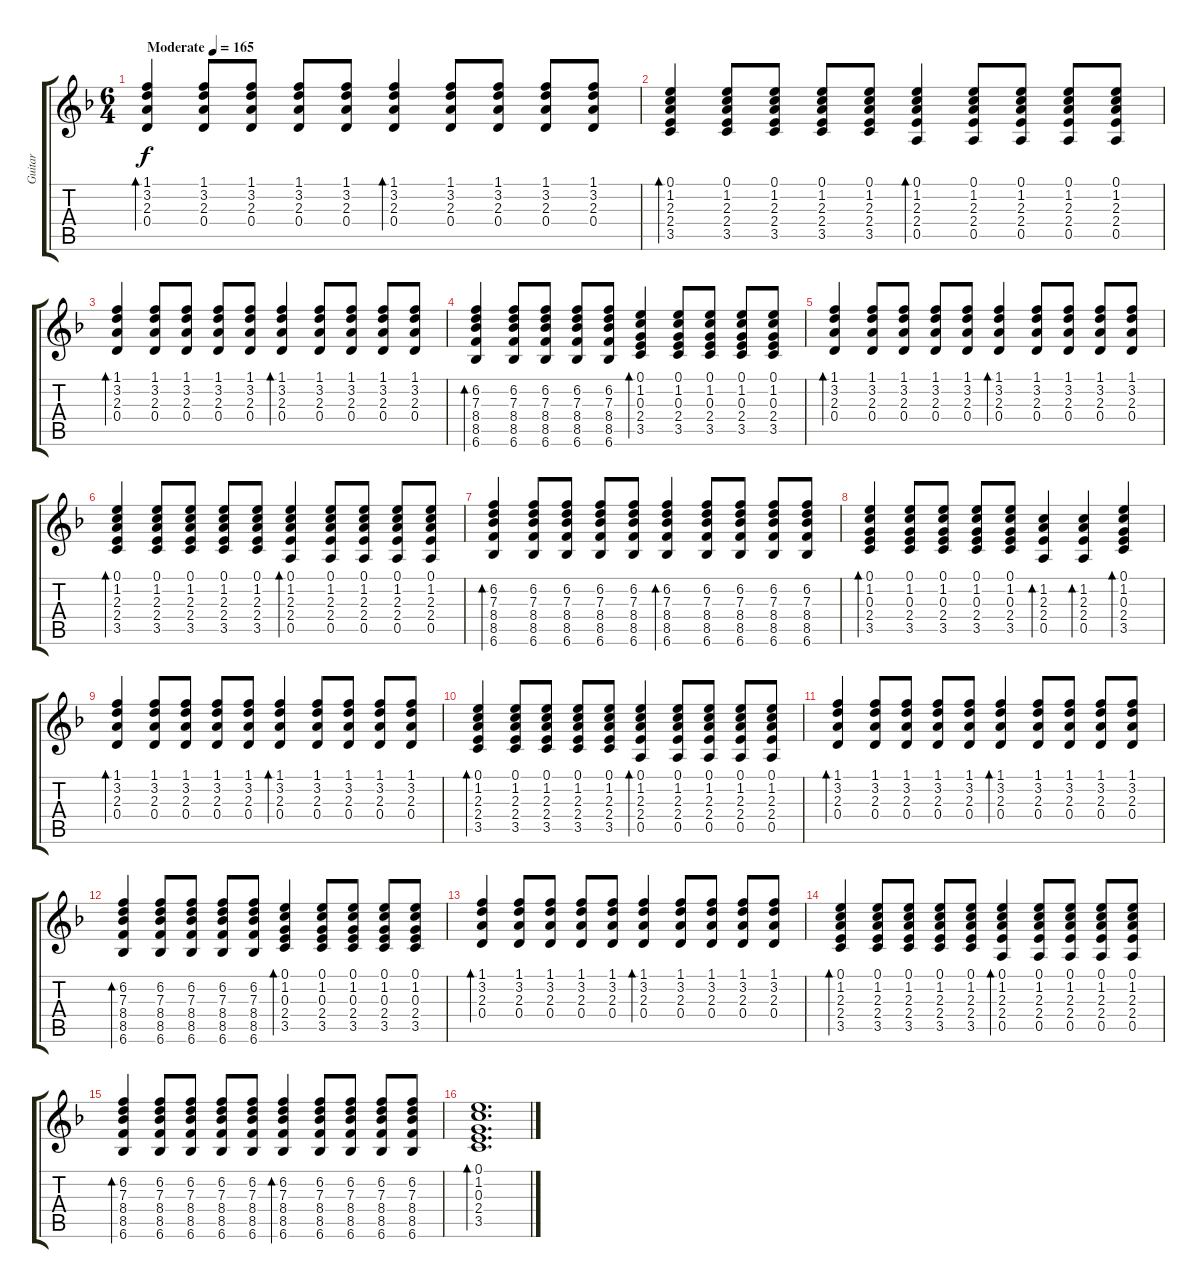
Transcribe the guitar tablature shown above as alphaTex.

\track ("Guitar" "Guitar") {instrument acousticguitarsteel}
\staff {score tabs}
\tuning (E4 B3 G3 D3 A2 E2) {hide}
\ts (6 4)
\tempo (165 "Moderate")
\clef g2
\ks dminor
(1.1 3.2 2.3 0.4).4{bd 60 dy f instrument acousticguitarsteel} (1.1 3.2 2.3 0.4).8 (1.1 3.2 2.3 0.4).8 (1.1 3.2 2.3 0.4).8 (1.1 3.2 2.3 0.4).8 (1.1 3.2 2.3 0.4).4{bd 60} (1.1 3.2 2.3 0.4).8 (1.1 3.2 2.3 0.4).8 (1.1 3.2 2.3 0.4).8 (1.1 3.2 2.3 0.4).8 |
(0.1 1.2 2.3 2.4 3.5).4{bd 60} (0.1 1.2 2.3 2.4 3.5).8 (0.1 1.2 2.3 2.4 3.5).8 (0.1 1.2 2.3 2.4 3.5).8 (0.1 1.2 2.3 2.4 3.5).8 (0.1 1.2 2.3 2.4 0.5).4{bd 60} (0.1 1.2 2.3 2.4 0.5).8 (0.1 1.2 2.3 2.4 0.5).8 (0.1 1.2 2.3 2.4 0.5).8 (0.1 1.2 2.3 2.4 0.5).8 |
(1.1 3.2 2.3 0.4).4{bd 60} (1.1 3.2 2.3 0.4).8 (1.1 3.2 2.3 0.4).8 (1.1 3.2 2.3 0.4).8 (1.1 3.2 2.3 0.4).8 (1.1 3.2 2.3 0.4).4{bd 60} (1.1 3.2 2.3 0.4).8 (1.1 3.2 2.3 0.4).8 (1.1 3.2 2.3 0.4).8 (1.1 3.2 2.3 0.4).8 |
(6.2 7.3 8.4 8.5 6.6).4{bd 60} (6.2 7.3 8.4 8.5 6.6).8 (6.2 7.3 8.4 8.5 6.6).8 (6.2 7.3 8.4 8.5 6.6).8 (6.2 7.3 8.4 8.5 6.6).8 (0.1 1.2 0.3 2.4 3.5).4{bd 60} (0.1 1.2 0.3 2.4 3.5).8 (0.1 1.2 0.3 2.4 3.5).8 (0.1 1.2 0.3 2.4 3.5).8 (0.1 1.2 0.3 2.4 3.5).8 |
(1.1 3.2 2.3 0.4).4{bd 60} (1.1 3.2 2.3 0.4).8 (1.1 3.2 2.3 0.4).8 (1.1 3.2 2.3 0.4).8 (1.1 3.2 2.3 0.4).8 (1.1 3.2 2.3 0.4).4{bd 60} (1.1 3.2 2.3 0.4).8 (1.1 3.2 2.3 0.4).8 (1.1 3.2 2.3 0.4).8 (1.1 3.2 2.3 0.4).8 |
(0.1 1.2 2.3 2.4 3.5).4{bd 60} (0.1 1.2 2.3 2.4 3.5).8 (0.1 1.2 2.3 2.4 3.5).8 (0.1 1.2 2.3 2.4 3.5).8 (0.1 1.2 2.3 2.4 3.5).8 (0.1 1.2 2.3 2.4 0.5).4{bd 60} (0.1 1.2 2.3 2.4 0.5).8 (0.1 1.2 2.3 2.4 0.5).8 (0.1 1.2 2.3 2.4 0.5).8 (0.1 1.2 2.3 2.4 0.5).8 |
(6.2 7.3 8.4 8.5 6.6).4{bd 60} (6.2 7.3 8.4 8.5 6.6).8 (6.2 7.3 8.4 8.5 6.6).8 (6.2 7.3 8.4 8.5 6.6).8 (6.2 7.3 8.4 8.5 6.6).8 (6.2 7.3 8.4 8.5 6.6).4{bd 60} (6.2 7.3 8.4 8.5 6.6).8 (6.2 7.3 8.4 8.5 6.6).8 (6.2 7.3 8.4 8.5 6.6).8 (6.2 7.3 8.4 8.5 6.6).8 |
(0.1 1.2 0.3 2.4 3.5).4{bd 60} (0.1 1.2 0.3 2.4 3.5).8 (0.1 1.2 0.3 2.4 3.5).8 (0.1 1.2 0.3 2.4 3.5).8 (0.1 1.2 0.3 2.4 3.5).8 (1.2 2.3 2.4 0.5).4{bd 60} (1.2 2.3 2.4 0.5).4{bd 60} (0.1 1.2 0.3 2.4 3.5).4{bd 60} |
(1.1 3.2 2.3 0.4).4{bd 60} (1.1 3.2 2.3 0.4).8 (1.1 3.2 2.3 0.4).8 (1.1 3.2 2.3 0.4).8 (1.1 3.2 2.3 0.4).8 (1.1 3.2 2.3 0.4).4{bd 60} (1.1 3.2 2.3 0.4).8 (1.1 3.2 2.3 0.4).8 (1.1 3.2 2.3 0.4).8 (1.1 3.2 2.3 0.4).8 |
(0.1 1.2 2.3 2.4 3.5).4{bd 60} (0.1 1.2 2.3 2.4 3.5).8 (0.1 1.2 2.3 2.4 3.5).8 (0.1 1.2 2.3 2.4 3.5).8 (0.1 1.2 2.3 2.4 3.5).8 (0.1 1.2 2.3 2.4 0.5).4{bd 60} (0.1 1.2 2.3 2.4 0.5).8 (0.1 1.2 2.3 2.4 0.5).8 (0.1 1.2 2.3 2.4 0.5).8 (0.1 1.2 2.3 2.4 0.5).8 |
(1.1 3.2 2.3 0.4).4{bd 60} (1.1 3.2 2.3 0.4).8 (1.1 3.2 2.3 0.4).8 (1.1 3.2 2.3 0.4).8 (1.1 3.2 2.3 0.4).8 (1.1 3.2 2.3 0.4).4{bd 60} (1.1 3.2 2.3 0.4).8 (1.1 3.2 2.3 0.4).8 (1.1 3.2 2.3 0.4).8 (1.1 3.2 2.3 0.4).8 |
(6.2 7.3 8.4 8.5 6.6).4{bd 60} (6.2 7.3 8.4 8.5 6.6).8 (6.2 7.3 8.4 8.5 6.6).8 (6.2 7.3 8.4 8.5 6.6).8 (6.2 7.3 8.4 8.5 6.6).8 (0.1 1.2 0.3 2.4 3.5).4{bd 60} (0.1 1.2 0.3 2.4 3.5).8 (0.1 1.2 0.3 2.4 3.5).8 (0.1 1.2 0.3 2.4 3.5).8 (0.1 1.2 0.3 2.4 3.5).8 |
(1.1 3.2 2.3 0.4).4{bd 60} (1.1 3.2 2.3 0.4).8 (1.1 3.2 2.3 0.4).8 (1.1 3.2 2.3 0.4).8 (1.1 3.2 2.3 0.4).8 (1.1 3.2 2.3 0.4).4{bd 60} (1.1 3.2 2.3 0.4).8 (1.1 3.2 2.3 0.4).8 (1.1 3.2 2.3 0.4).8 (1.1 3.2 2.3 0.4).8 |
(0.1 1.2 2.3 2.4 3.5).4{bd 60} (0.1 1.2 2.3 2.4 3.5).8 (0.1 1.2 2.3 2.4 3.5).8 (0.1 1.2 2.3 2.4 3.5).8 (0.1 1.2 2.3 2.4 3.5).8 (0.1 1.2 2.3 2.4 0.5).4{bd 60} (0.1 1.2 2.3 2.4 0.5).8 (0.1 1.2 2.3 2.4 0.5).8 (0.1 1.2 2.3 2.4 0.5).8 (0.1 1.2 2.3 2.4 0.5).8 |
(6.2 7.3 8.4 8.5 6.6).4{bd 60} (6.2 7.3 8.4 8.5 6.6).8 (6.2 7.3 8.4 8.5 6.6).8 (6.2 7.3 8.4 8.5 6.6).8 (6.2 7.3 8.4 8.5 6.6).8 (6.2 7.3 8.4 8.5 6.6).4{bd 60} (6.2 7.3 8.4 8.5 6.6).8 (6.2 7.3 8.4 8.5 6.6).8 (6.2 7.3 8.4 8.5 6.6).8 (6.2 7.3 8.4 8.5 6.6).8 |
(0.1 1.2 0.3 2.4 3.5).1{d bd 60}
